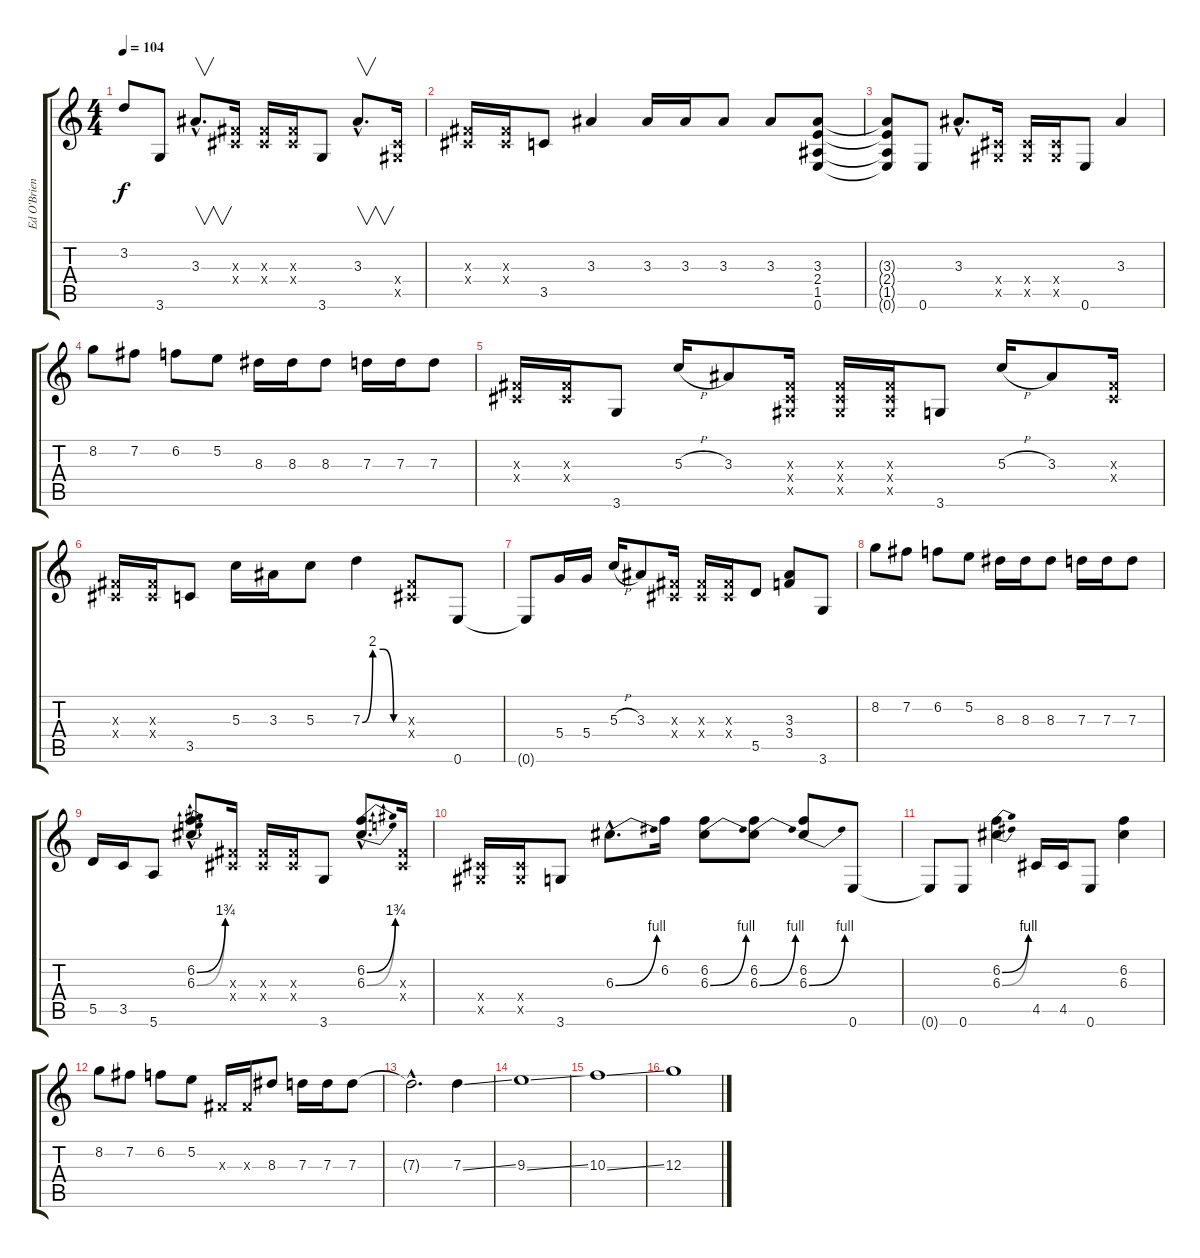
\track ("Ed O'Brien" "Ed O'Brien") {instrument distortionguitar}
\staff {score tabs}
\tuning (E4 B3 G3 D3 A2 E2) {hide}
\ts (4 4)
\tempo 104
\clef g2
\ks c
3.2.8{dy f} 3.6.8 3.3{hac}.8{v d} (-1.3{x} -1.4{x}).16 (-1.3{x} -1.4{x}).16 (-1.3{x} -1.4{x}).16 3.6.8 3.3{hac}.8{v d} (-1.4{x} -1.5{x}).16 |
(-1.3{x} -1.4{x}).16 (-1.3{x} -1.4{x}).16 3.5.8 3.3.4 3.3.16 3.3.16 3.3.8 3.3.8 (3.3 2.4 1.5 0.6).8 |
(3.3{t} 2.4{t} 1.5{t} 0.6{t}).8 0.6.8 3.3{hac}.8{d} (-1.4{x} -1.5{x}).16 (-1.4{x} -1.5{x}).16 (-1.4{x} -1.5{x}).16 0.6.8 3.3.4 |
8.2.8 7.2.8 6.2.8 5.2.8 8.3.16 8.3.16 8.3.8 7.3.16 7.3.16 7.3.8 |
(-1.3{x} -1.4{x}).16 (-1.3{x} -1.4{x}).16 3.6.8 5.3{h}.16 3.3.8 (-1.3{x} -1.4{x} -1.5{x}).16 (-1.3{x} -1.4{x} -1.5{x}).16 (-1.3{x} -1.4{x} -1.5{x}).16 3.6.8 5.3{h}.16 3.3.8 (-1.3{x} -1.4{x}).16 |
(-1.3{x} -1.4{x}).16 (-1.3{x} -1.4{x}).16 3.5.8 5.3.16 3.3.16 5.3.8 7.3{be (custom 0 0 15 8 30 8 45 0 60 0)}.4 (-1.3{x} -1.4{x}).8 0.6.8 |
0.6{t}.8 5.4.16 5.4.16 5.3{h}.16 3.3.8 (-1.3{x} -1.4{x}).16 (-1.3{x} -1.4{x}).16 (-1.3{x} -1.4{x}).16 5.5.8 (3.3 3.4).8 3.6.8 |
8.2.8 7.2.8 6.2.8 5.2.8 8.3.16 8.3.16 8.3.8 7.3.16 7.3.16 7.3.8 |
5.5.16 3.5.16 5.6.8 (6.2{be (bend 0 0 60 7) hac} 6.3{be (bend 0 0 60 7) hac}).8{d} (-1.3{x} -1.4{x}).16 (-1.3{x} -1.4{x}).16 (-1.3{x} -1.4{x}).16 3.6.8 (6.2{be (bend 0 0 60 7) hac} 6.3{be (bend 0 0 60 7) hac}).8{d} (-1.3{x} -1.4{x}).16 |
(-1.4{x} -1.5{x}).16 (-1.4{x} -1.5{x}).16 3.6.8 6.3{be (bend 0 0 60 4) hac}.8{d} 6.2.16 (6.2 6.3{be (bend 0 0 60 4)}).8 (6.2 6.3{be (bend 0 0 60 4)}).8 (6.2 6.3{be (bend 0 0 60 4)}).8 0.6.8 |
0.6{t}.8 0.6.8 (6.2{be (bend 0 0 60 4)} 6.3{be (bend 0 0 60 4)}).4 4.5.16 4.5.16 0.6.8 (6.2 6.3).4 |
8.2.8 7.2.8 6.2.8 5.2.8 -1.3{x}.16 -1.3{x}.16 8.3.8 7.3.16 7.3.16 7.3.8 |
7.3{hac t}.2{d} 7.3{ss}.4 |
9.3{ss}.1 |
10.3{ss}.1 |
12.3{ss}.1
